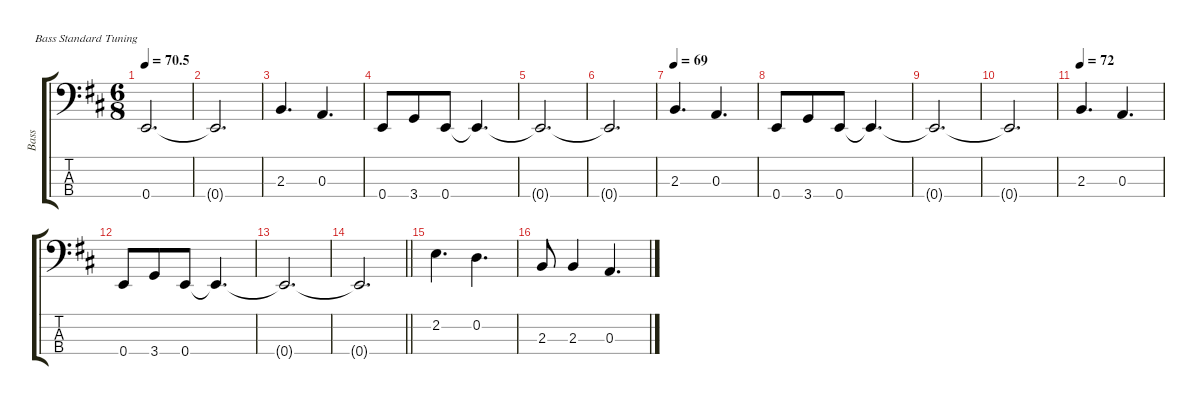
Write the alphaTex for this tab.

\defaultSystemsLayout 4
\hideDynamics
\bracketExtendMode groupsimilarinstruments
\firstSystemTrackNameMode fullname
\otherSystemsTrackNameOrientation horizontal
\track ("Bass" "bass") {defaultSystemsLayout 8 instrument electricbassfinger}
\staff {score tabs}
\tuning (G2 D2 A1 E1)
\ts (6 8)
\tempo
70.5
\accidentals auto
\clef f4
\ottava regular
\simile none
\ks bminor
0.4{t acc forcenatural}.2{d dy ff beam Up} |
0.4{t acc forcenatural}.2{d beam Up} |
2.3{acc forcenatural}.4{d beam Up} 0.3{acc forcenatural}.4{d beam Up} |
0.4{acc forcenatural}.8{beam Up} 3.4{acc forcenatural}.8{beam Up} 0.4{acc forcenatural}.8{beam Up} 0.4{t acc forcenatural}.4{d beam Up} |
0.4{t acc forcenatural}.2{d beam Up} |
0.4{t acc forcenatural}.2{d beam Up} |
\tempo 69
2.3{acc forcenatural}.4{d beam Up} 0.3{acc forcenatural}.4{d beam Up} |
0.4{acc forcenatural}.8{beam Up} 3.4{acc forcenatural}.8{beam Up} 0.4{acc forcenatural}.8{beam Up} 0.4{t acc forcenatural}.4{d beam Up} |
0.4{t acc forcenatural}.2{d beam Up} |
0.4{t acc forcenatural}.2{d beam Up} |
\tempo 72
2.3{acc forcenatural}.4{d beam Up} 0.3{acc forcenatural}.4{d beam Up} |
0.4{acc forcenatural}.8{beam Up} 3.4{acc forcenatural}.8{beam Up} 0.4{acc forcenatural}.8{beam Up} 0.4{t acc forcenatural}.4{d beam Up} |
0.4{t acc forcenatural}.2{d beam Up} |
\barLineRight lightlight
0.4{t acc forcenatural}.2{d beam Up} |
2.2{acc forcenatural}.4{d beam Down} 0.2{acc forcenatural}.4{d beam Down} |
2.3{acc forcenatural}.8{beam Up} 2.3{acc forcenatural}.4{beam Up} 0.3{acc forcenatural}.4{d beam Up}
